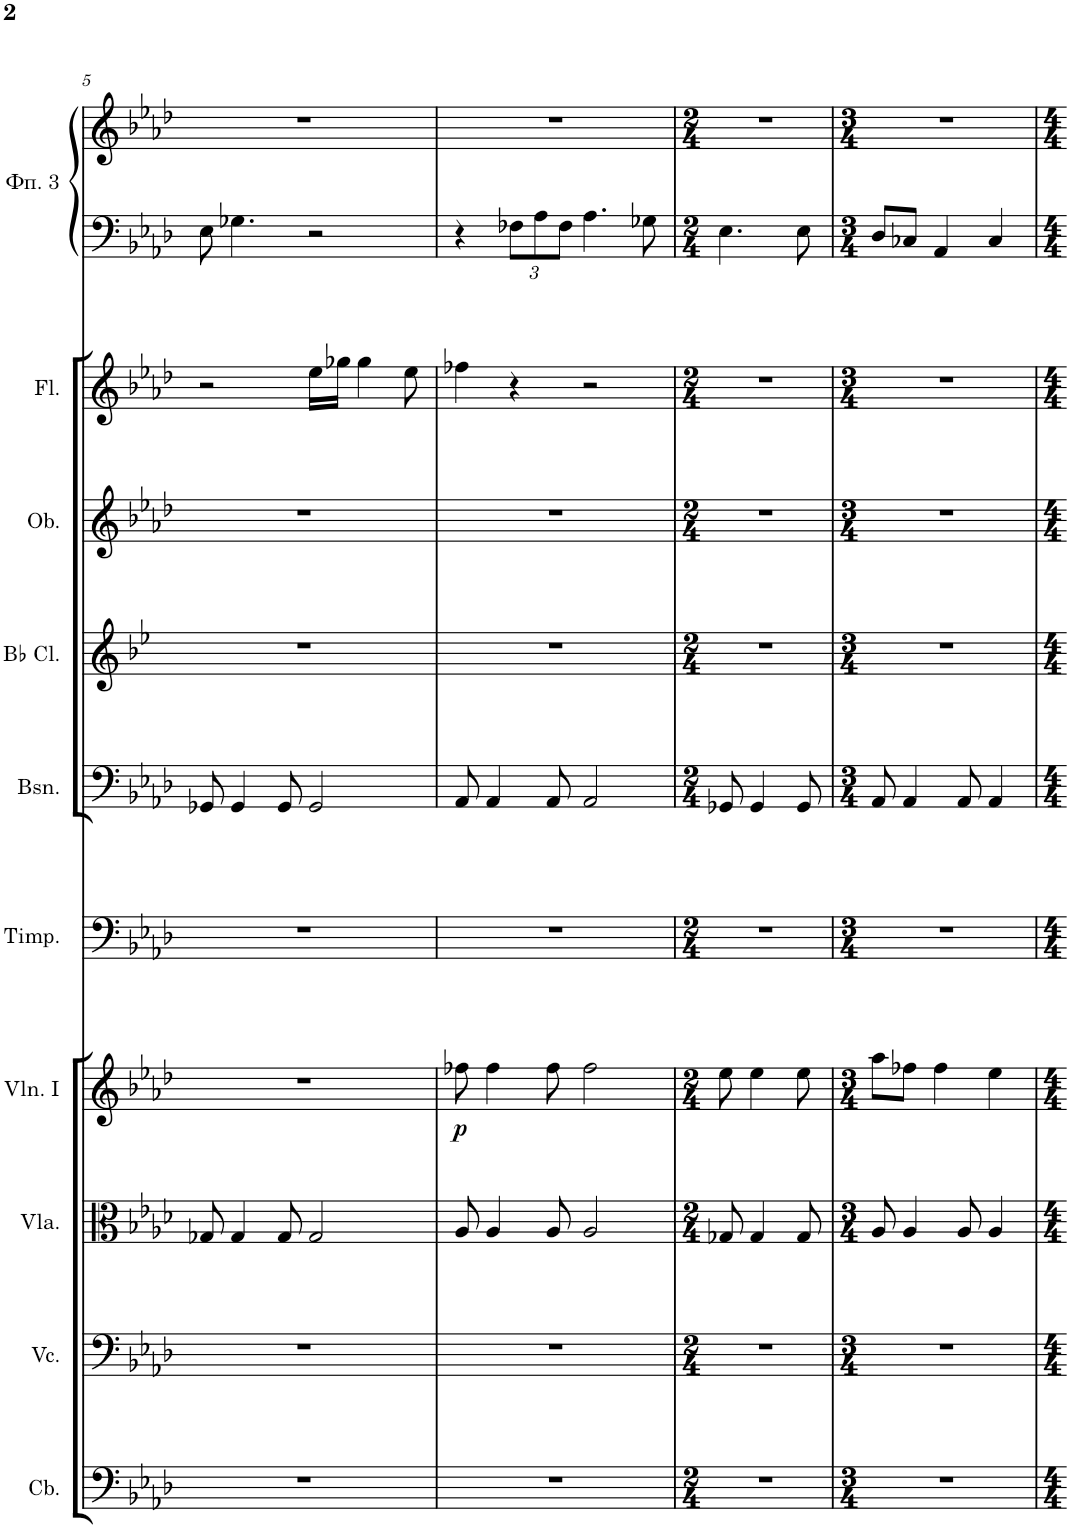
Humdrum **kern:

**kern	**kern	**kern	**kern	**dynam	**kern	**kern	**kern	**kern	**kern	**kern	**kern
*part10	*part9	*part8	*part7	*part7	*part6	*part5	*part4	*part3	*part2	*part1	*part1
*staff11	*staff10	*staff9	*staff8	*staff8	*staff7	*staff6	*staff5	*staff4	*staff3	*staff2	*staff1
*I"Contrabasses	*I"Violoncellos	*I"Violas	*I"Violins I	*	*I"Timpani	*I"Bassoons	*I"Clarinets in Bb	*I"Oboes	*I"Flutes	*I"Фортепиано 3	*
*I'Cb.	*I'Vc.	*I'Vla.	*I'Vln. I	*	*I'Timp.	*I'Bsn.	*	*I'Ob.	*I'Fl.	*	*
!!LO:PB:g=z
*clefF4	*clefF4	*clefC3	*clefG2	*	*clefF4	*clefF4	*clefG2	*clefG2	*clefG2	*clefF4	*clefG2
*Trd7c12	*	*	*	*	*	*	*Trd1c2	*	*	*	*
*k[b-e-a-d-]	*k[b-e-a-d-]	*k[b-e-a-d-]	*k[b-e-a-d-]	*	*k[b-e-a-d-]	*k[b-e-a-d-]	*k[b-e-]	*k[b-e-a-d-]	*k[b-e-a-d-]	*k[b-e-a-d-]	*k[b-e-a-d-]
*M4/4	*M4/4	*M4/4	*M4/4	*	*M4/4	*M4/4	*M4/4	*M4/4	*M4/4	*M4/4	*M4/4
=5	=5	=5	=5	=5	=5	=5	=5	=5	=5	=5	=5
1r	1r	8G-X/	1r	.	1r	8GG-X/	1r	1r	2r	8E-\	1r
.	.	4G-/	.	.	.	4GG-/	.	.	.	4.G-X\	.
.	.	8G-/	.	.	.	8GG-/	.	.	.	.	.
.	.	2G-/	.	.	.	2GG-/	.	.	16ee-\LL	2r	.
.	.	.	.	.	.	.	.	.	16gg-X\JJ	.	.
.	.	.	.	.	.	.	.	.	4gg-\	.	.
.	.	.	.	.	.	.	.	.	8ee-\	.	.
=6	=6	=6	=6	=6	=6	=6	=6	=6	=6	=6	=6
!	!	!	!	!LO:DY:b	!	!	!	!	!	!	!
1r	1r	8A-/	8ff-X\	p	1r	8AA-/	1r	1r	4ff-X\	4r	1r
.	.	4A-/	4ff-\	.	.	4AA-/	.	.	.	.	.
*	*	*	*	*	*	*	*	*	*	*Xbrackettup	*
.	.	.	.	.	.	.	.	.	4r	12F-X\L	.
.	.	.	.	.	.	.	.	.	.	12A-\	.
.	.	8A-/	8ff-\	.	.	8AA-/	.	.	.	.	.
.	.	.	.	.	.	.	.	.	.	12F-\J	.
.	.	2A-/	2ff-\	.	.	2AA-/	.	.	2r	4.A-\	.
.	.	.	.	.	.	.	.	.	.	8G-X\	.
=7	=7	=7	=7	=7	=7	=7	=7	=7	=7	=7	=7
*M2/4	*M2/4	*M2/4	*M2/4	*	*M2/4	*M2/4	*M2/4	*M2/4	*M2/4	*M2/4	*M2/4
2r	2r	8G-X/	8ee-\	.	2r	8GG-X/	2r	2r	2r	4.E-\	2r
.	.	4G-/	4ee-\	.	.	4GG-/	.	.	.	.	.
.	.	8G-/	8ee-\	.	.	8GG-/	.	.	.	8E-\	.
=8	=8	=8	=8	=8	=8	=8	=8	=8	=8	=8	=8
*M3/4	*M3/4	*M3/4	*M3/4	*	*M3/4	*M3/4	*M3/4	*M3/4	*M3/4	*M3/4	*M3/4
2.r	2.r	8A-/	8aa-\L	.	2.r	8AA-/	2.r	2.r	2.r	8D-/L	2.r
.	.	4A-/	8ff-X\J	.	.	4AA-/	.	.	.	8C-X/J	.
.	.	.	4ff-\	.	.	.	.	.	.	4AA-/	.
.	.	8A-/	.	.	.	8AA-/	.	.	.	.	.
.	.	4A-/	4ee-\	.	.	4AA-/	.	.	.	4C-/	.
=	=	=	=	=	=	=	=	=	=	=	=
*-	*-	*-	*-	*-	*-	*-	*-	*-	*-	*-	*-
